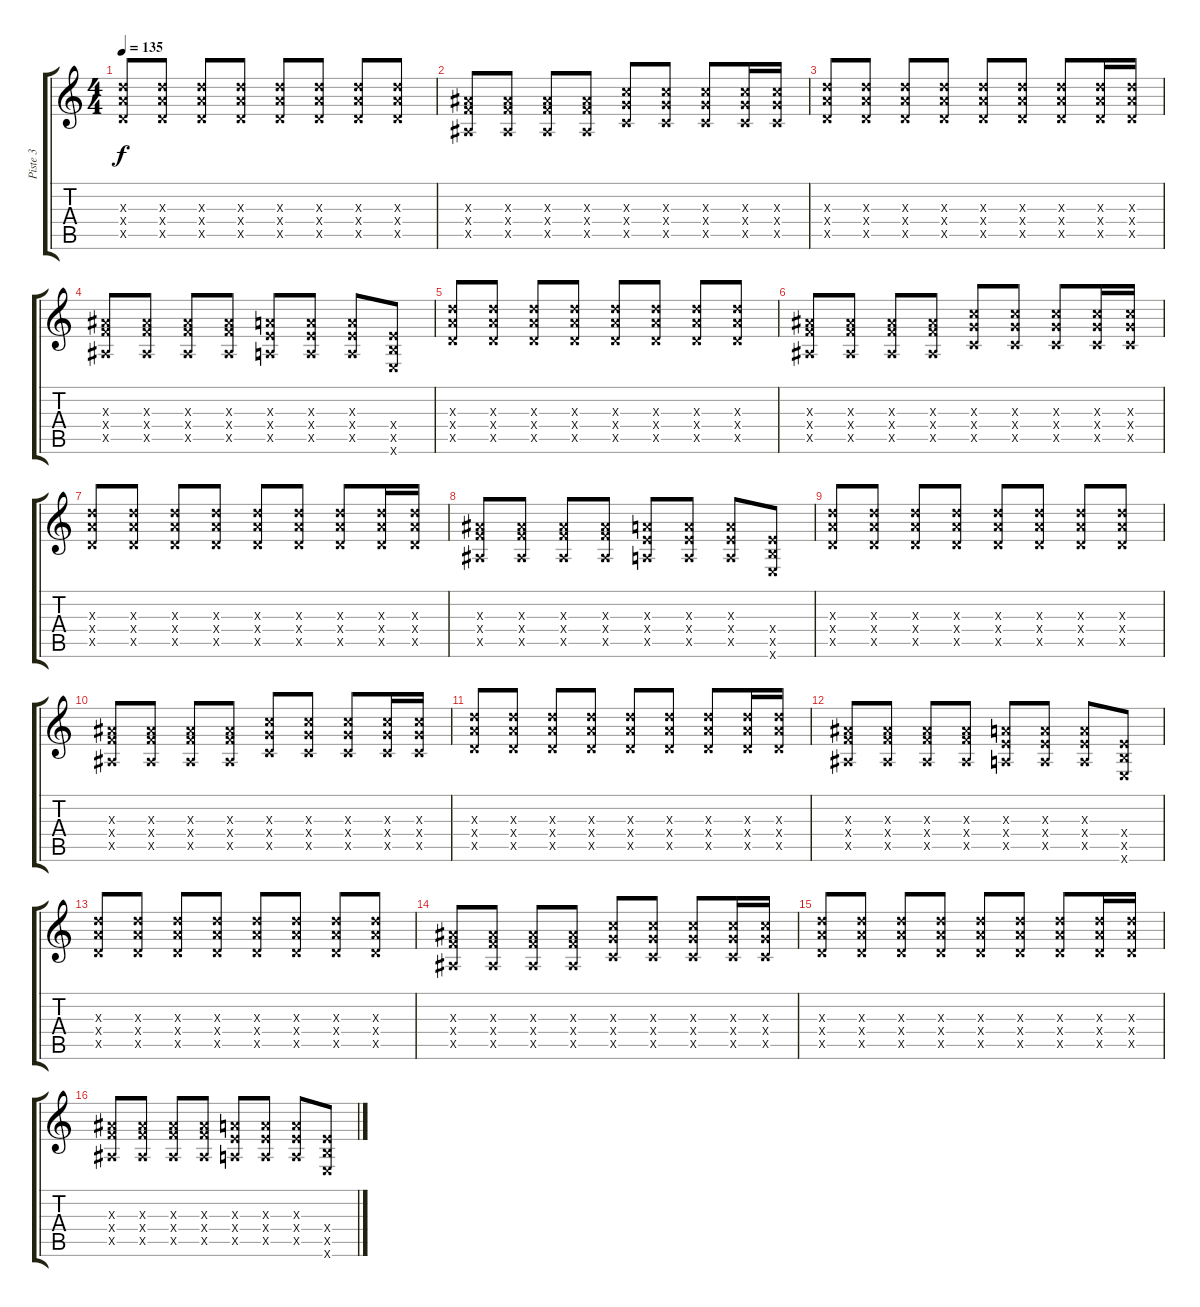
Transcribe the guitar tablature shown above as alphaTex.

\track ("Piste 3" "Piste 3") {instrument acousticguitarsteel}
\staff {score tabs}
\tuning (E4 B3 G3 D3 A2 E2) {hide}
\ts (4 4)
\tempo 135
\clef g2
\ks c
(7.3{x} 7.4{x} 5.5{x}).8{dy f instrument acousticguitarsteel} (7.3{x} 7.4{x} 5.5{x}).8 (7.3{x} 7.4{x} 5.5{x}).8 (7.3{x} 7.4{x} 5.5{x}).8 (7.3{x} 7.4{x} 5.5{x}).8 (7.3{x} 7.4{x} 5.5{x}).8 (7.3{x} 7.4{x} 5.5{x}).8 (7.3{x} 7.4{x} 5.5{x}).8 |
(3.3{x} 3.4{x} 1.5{x}).8 (3.3{x} 3.4{x} 1.5{x}).8 (3.3{x} 3.4{x} 1.5{x}).8 (3.3{x} 3.4{x} 1.5{x}).8 (5.3{x} 5.4{x} 3.5{x}).8 (5.3{x} 5.4{x} 3.5{x}).8 (5.3{x} 5.4{x} 3.5{x}).8 (5.3{x} 5.4{x} 3.5{x}).16 (5.3{x} 5.4{x} 3.5{x}).16 |
(7.3{x} 7.4{x} 5.5{x}).8 (7.3{x} 7.4{x} 5.5{x}).8 (7.3{x} 7.4{x} 5.5{x}).8 (7.3{x} 7.4{x} 5.5{x}).8 (7.3{x} 7.4{x} 5.5{x}).8 (7.3{x} 7.4{x} 5.5{x}).8 (7.3{x} 7.4{x} 5.5{x}).8 (7.3{x} 7.4{x} 5.5{x}).16 (7.3{x} 7.4{x} 5.5{x}).16 |
(3.3{x} 3.4{x} 1.5{x}).8 (3.3{x} 3.4{x} 1.5{x}).8 (3.3{x} 3.4{x} 1.5{x}).8 (3.3{x} 3.4{x} 1.5{x}).8 (2.3{x} 2.4{x} 0.5{x}).8 (2.3{x} 2.4{x} 0.5{x}).8 (2.3{x} 2.4{x} 0.5{x}).8 (2.4{x} 2.5{x} 0.6{x}).8 |
(7.3{x} 7.4{x} 5.5{x}).8 (7.3{x} 7.4{x} 5.5{x}).8 (7.3{x} 7.4{x} 5.5{x}).8 (7.3{x} 7.4{x} 5.5{x}).8 (7.3{x} 7.4{x} 5.5{x}).8 (7.3{x} 7.4{x} 5.5{x}).8 (7.3{x} 7.4{x} 5.5{x}).8 (7.3{x} 7.4{x} 5.5{x}).8 |
(3.3{x} 3.4{x} 1.5{x}).8 (3.3{x} 3.4{x} 1.5{x}).8 (3.3{x} 3.4{x} 1.5{x}).8 (3.3{x} 3.4{x} 1.5{x}).8 (5.3{x} 5.4{x} 3.5{x}).8 (5.3{x} 5.4{x} 3.5{x}).8 (5.3{x} 5.4{x} 3.5{x}).8 (5.3{x} 5.4{x} 3.5{x}).16 (5.3{x} 5.4{x} 3.5{x}).16 |
(7.3{x} 7.4{x} 5.5{x}).8 (7.3{x} 7.4{x} 5.5{x}).8 (7.3{x} 7.4{x} 5.5{x}).8 (7.3{x} 7.4{x} 5.5{x}).8 (7.3{x} 7.4{x} 5.5{x}).8 (7.3{x} 7.4{x} 5.5{x}).8 (7.3{x} 7.4{x} 5.5{x}).8 (7.3{x} 7.4{x} 5.5{x}).16 (7.3{x} 7.4{x} 5.5{x}).16 |
(3.3{x} 3.4{x} 1.5{x}).8 (3.3{x} 3.4{x} 1.5{x}).8 (3.3{x} 3.4{x} 1.5{x}).8 (3.3{x} 3.4{x} 1.5{x}).8 (2.3{x} 2.4{x} 0.5{x}).8 (2.3{x} 2.4{x} 0.5{x}).8 (2.3{x} 2.4{x} 0.5{x}).8 (2.4{x} 2.5{x} 0.6{x}).8 |
(7.3{x} 7.4{x} 5.5{x}).8 (7.3{x} 7.4{x} 5.5{x}).8 (7.3{x} 7.4{x} 5.5{x}).8 (7.3{x} 7.4{x} 5.5{x}).8 (7.3{x} 7.4{x} 5.5{x}).8 (7.3{x} 7.4{x} 5.5{x}).8 (7.3{x} 7.4{x} 5.5{x}).8 (7.3{x} 7.4{x} 5.5{x}).8 |
(3.3{x} 3.4{x} 1.5{x}).8 (3.3{x} 3.4{x} 1.5{x}).8 (3.3{x} 3.4{x} 1.5{x}).8 (3.3{x} 3.4{x} 1.5{x}).8 (5.3{x} 5.4{x} 3.5{x}).8 (5.3{x} 5.4{x} 3.5{x}).8 (5.3{x} 5.4{x} 3.5{x}).8 (5.3{x} 5.4{x} 3.5{x}).16 (5.3{x} 5.4{x} 3.5{x}).16 |
(7.3{x} 7.4{x} 5.5{x}).8 (7.3{x} 7.4{x} 5.5{x}).8 (7.3{x} 7.4{x} 5.5{x}).8 (7.3{x} 7.4{x} 5.5{x}).8 (7.3{x} 7.4{x} 5.5{x}).8 (7.3{x} 7.4{x} 5.5{x}).8 (7.3{x} 7.4{x} 5.5{x}).8 (7.3{x} 7.4{x} 5.5{x}).16 (7.3{x} 7.4{x} 5.5{x}).16 |
(3.3{x} 3.4{x} 1.5{x}).8 (3.3{x} 3.4{x} 1.5{x}).8 (3.3{x} 3.4{x} 1.5{x}).8 (3.3{x} 3.4{x} 1.5{x}).8 (2.3{x} 2.4{x} 0.5{x}).8 (2.3{x} 2.4{x} 0.5{x}).8 (2.3{x} 2.4{x} 0.5{x}).8 (2.4{x} 2.5{x} 0.6{x}).8 |
(7.3{x} 7.4{x} 5.5{x}).8 (7.3{x} 7.4{x} 5.5{x}).8 (7.3{x} 7.4{x} 5.5{x}).8 (7.3{x} 7.4{x} 5.5{x}).8 (7.3{x} 7.4{x} 5.5{x}).8 (7.3{x} 7.4{x} 5.5{x}).8 (7.3{x} 7.4{x} 5.5{x}).8 (7.3{x} 7.4{x} 5.5{x}).8 |
(3.3{x} 3.4{x} 1.5{x}).8 (3.3{x} 3.4{x} 1.5{x}).8 (3.3{x} 3.4{x} 1.5{x}).8 (3.3{x} 3.4{x} 1.5{x}).8 (5.3{x} 5.4{x} 3.5{x}).8 (5.3{x} 5.4{x} 3.5{x}).8 (5.3{x} 5.4{x} 3.5{x}).8 (5.3{x} 5.4{x} 3.5{x}).16 (5.3{x} 5.4{x} 3.5{x}).16 |
(7.3{x} 7.4{x} 5.5{x}).8 (7.3{x} 7.4{x} 5.5{x}).8 (7.3{x} 7.4{x} 5.5{x}).8 (7.3{x} 7.4{x} 5.5{x}).8 (7.3{x} 7.4{x} 5.5{x}).8 (7.3{x} 7.4{x} 5.5{x}).8 (7.3{x} 7.4{x} 5.5{x}).8 (7.3{x} 7.4{x} 5.5{x}).16 (7.3{x} 7.4{x} 5.5{x}).16 |
(3.3{x} 3.4{x} 1.5{x}).8 (3.3{x} 3.4{x} 1.5{x}).8 (3.3{x} 3.4{x} 1.5{x}).8 (3.3{x} 3.4{x} 1.5{x}).8 (2.3{x} 2.4{x} 0.5{x}).8 (2.3{x} 2.4{x} 0.5{x}).8 (2.3{x} 2.4{x} 0.5{x}).8 (2.4{x} 2.5{x} 0.6{x}).8
